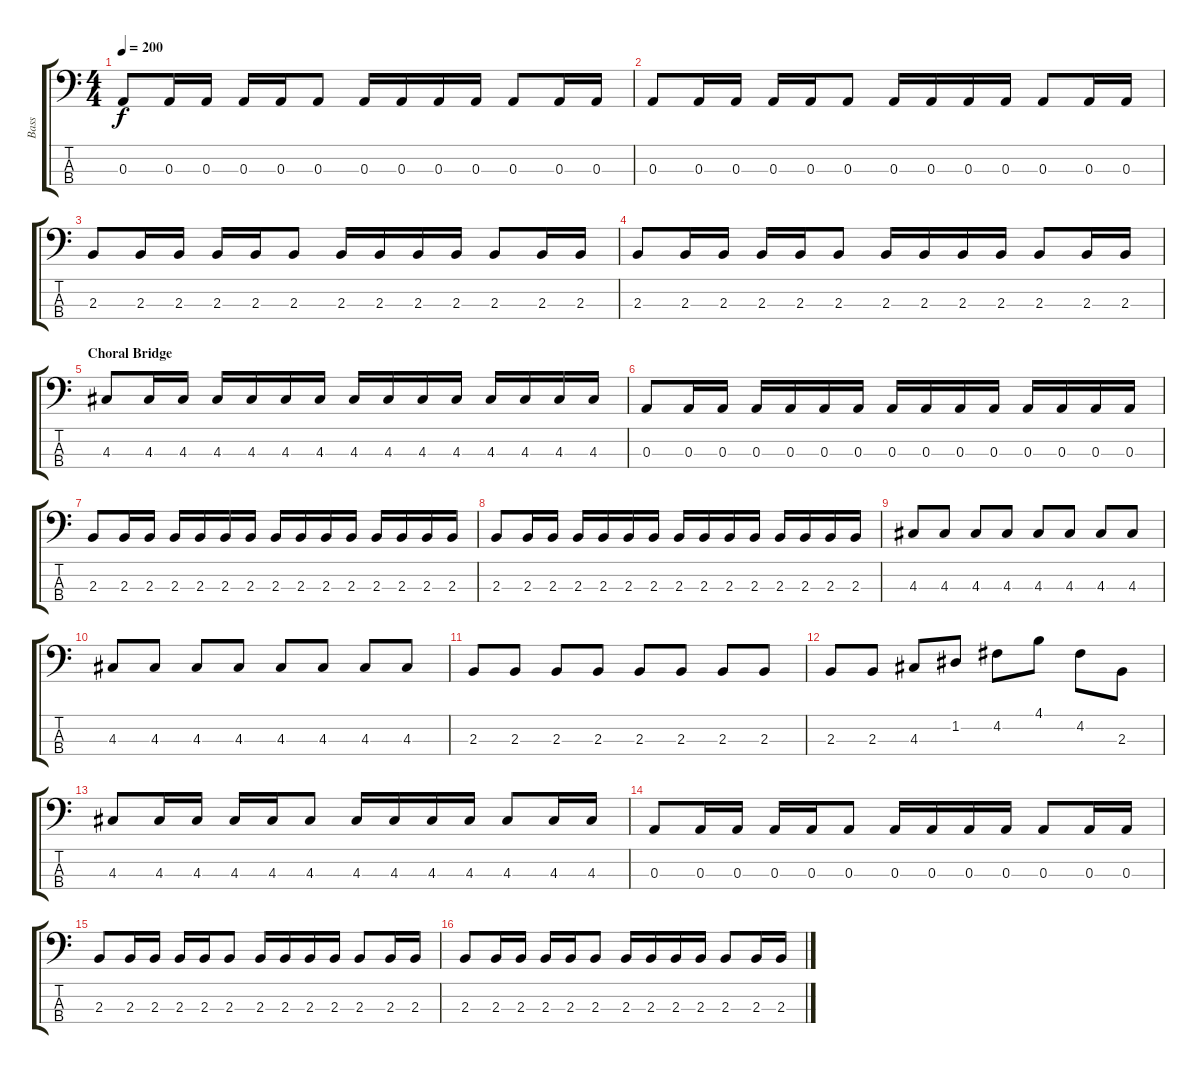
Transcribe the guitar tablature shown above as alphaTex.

\track ("Bass" "Bass") {instrument electricbassfinger}
\staff {score tabs}
\tuning (G2 D2 A1 E1) {hide}
\ts (4 4)
\tempo 200
\clef f4
\ks c
0.3.8{dy f} 0.3.16 0.3.16 0.3.16 0.3.16 0.3.8 0.3.16 0.3.16 0.3.16 0.3.16 0.3.8 0.3.16 0.3.16 |
0.3.8 0.3.16 0.3.16 0.3.16 0.3.16 0.3.8 0.3.16 0.3.16 0.3.16 0.3.16 0.3.8 0.3.16 0.3.16 |
2.3.8 2.3.16 2.3.16 2.3.16 2.3.16 2.3.8 2.3.16 2.3.16 2.3.16 2.3.16 2.3.8 2.3.16 2.3.16 |
2.3.8 2.3.16 2.3.16 2.3.16 2.3.16 2.3.8 2.3.16 2.3.16 2.3.16 2.3.16 2.3.8 2.3.16 2.3.16 |
\section ("" "Choral Bridge")
4.3.8 4.3.16 4.3.16 4.3.16 4.3.16 4.3.16 4.3.16 4.3.16 4.3.16 4.3.16 4.3.16 4.3.16 4.3.16 4.3.16 4.3.16 |
0.3.8 0.3.16 0.3.16 0.3.16 0.3.16 0.3.16 0.3.16 0.3.16 0.3.16 0.3.16 0.3.16 0.3.16 0.3.16 0.3.16 0.3.16 |
2.3.8 2.3.16 2.3.16 2.3.16 2.3.16 2.3.16 2.3.16 2.3.16 2.3.16 2.3.16 2.3.16 2.3.16 2.3.16 2.3.16 2.3.16 |
2.3.8 2.3.16 2.3.16 2.3.16 2.3.16 2.3.16 2.3.16 2.3.16 2.3.16 2.3.16 2.3.16 2.3.16 2.3.16 2.3.16 2.3.16 |
4.3.8 4.3.8 4.3.8 4.3.8 4.3.8 4.3.8 4.3.8 4.3.8 |
4.3.8 4.3.8 4.3.8 4.3.8 4.3.8 4.3.8 4.3.8 4.3.8 |
2.3.8 2.3.8 2.3.8 2.3.8 2.3.8 2.3.8 2.3.8 2.3.8 |
2.3.8 2.3.8 4.3.8 1.2.8 4.2.8 4.1.8 4.2.8 2.3.8 |
4.3.8 4.3.16 4.3.16 4.3.16 4.3.16 4.3.8 4.3.16 4.3.16 4.3.16 4.3.16 4.3.8 4.3.16 4.3.16 |
0.3.8 0.3.16 0.3.16 0.3.16 0.3.16 0.3.8 0.3.16 0.3.16 0.3.16 0.3.16 0.3.8 0.3.16 0.3.16 |
2.3.8 2.3.16 2.3.16 2.3.16 2.3.16 2.3.8 2.3.16 2.3.16 2.3.16 2.3.16 2.3.8 2.3.16 2.3.16 |
2.3.8 2.3.16 2.3.16 2.3.16 2.3.16 2.3.8 2.3.16 2.3.16 2.3.16 2.3.16 2.3.8 2.3.16 2.3.16
